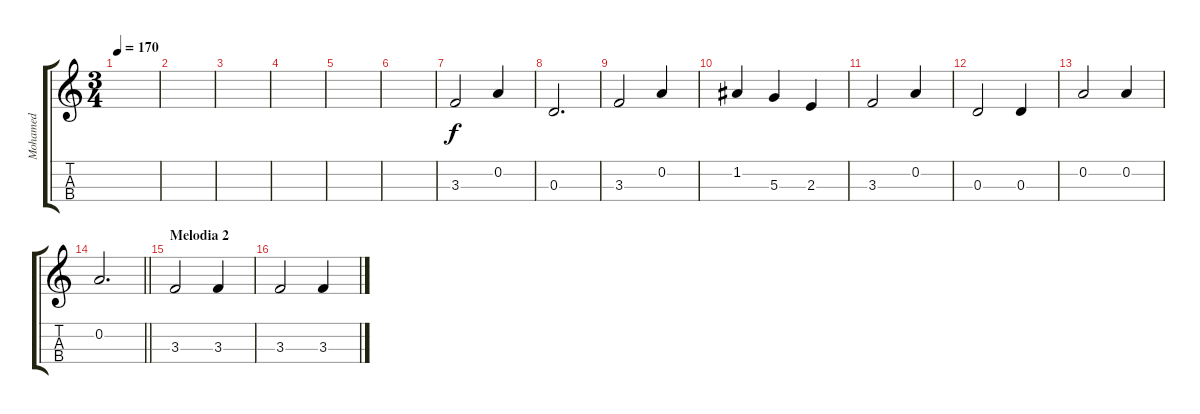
\track ("Mohamed" "Mohamed") {instrument violin}
\staff {score tabs}
\tuning (E5 A4 D4 G3) {hide}
\ts (3 4)
\tempo 170
\clef g2
\ks c
|
|
|
|
|
|
3.3.2 0.2.4 |
0.3.2{d} |
3.3.2 0.2.4 |
1.2.4 5.3.4 2.3.4 |
3.3.2 0.2.4 |
0.3.2 0.3.4 |
0.2.2 0.2.4 |
\barLineRight lightlight
0.2.2{d} |
\section ("" "Melodia 2")
3.3.2 3.3.4 |
3.3.2 3.3.4
